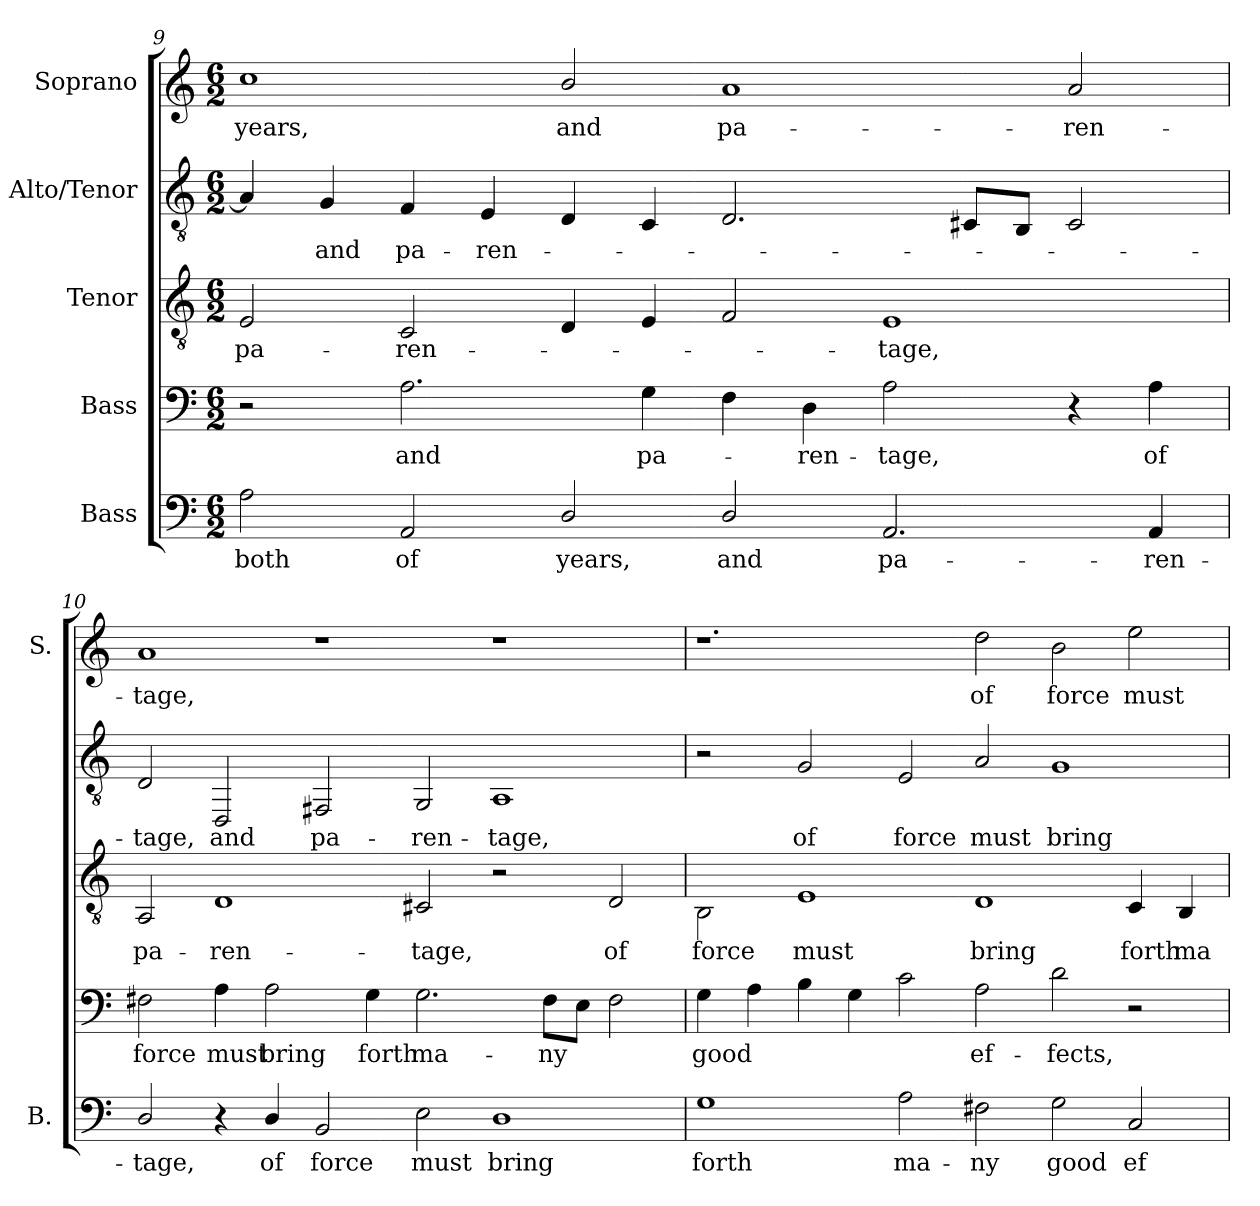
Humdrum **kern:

**kern	**text	**kern	**text	**kern	**text	**kern	**text	**kern	**text
*part5	*part5	*part4	*part4	*part3	*part3	*part2	*part2	*part1	*part1
*staff5	*staff5	*staff4	*staff4	*staff3	*staff3	*staff2	*staff2	*staff1	*staff1
*I"Bass	*	*I"Bass	*	*I"Tenor	*	*I"Alto/Tenor	*	*I"Soprano	*
*I'B.	*	*	*	*	*	*	*	*I'S.	*
*clefF4	*	*clefF4	*	*clefGv2	*	*clefGv2	*	*clefG2	*
*k[]	*	*k[]	*	*k[]	*	*k[]	*	*k[]	*
*C:	*	*C:	*	*C:	*	*C:	*	*C:	*
*M6/2	*	*M6/2	*	*M6/2	*	*M6/2	*	*M6/2	*
=9	=9	=9	=9	=9	=9	=9	=9	=9	=9
!	!LO:LY:b:color=#000000	!	!	!	!	!	!	!	!
!	!	!	!	!	!LO:LY:b:color=#000000	!	!	!	!
!	!	!	!	!	!	!	!	!	!LO:LY:b:color=#000000
2Ai\	both	2r	.	2Ei/	pa-	4Ai/]	.	1cci	years,
!	!	!	!	!	!	!	!LO:LY:b:color=#000000	!	!
.	.	.	.	.	.	4Gi/	and	.	.
!	!LO:LY:b:color=#000000	!	!	!	!	!	!	!	!
!	!	!	!LO:LY:b:color=#000000	!	!	!	!	!	!
!	!	!	!	!	!LO:LY:b:color=#000000	!	!	!	!
!	!	!	!	!	!	!	!LO:LY:b:color=#000000	!	!
2AAi/	of	2.Ai\	and	2Ci/	-ren-	4Fi/	pa-	.	.
!	!	!	!	!	!	!	!LO:LY:b:color=#000000	!	!
.	.	.	.	.	.	4Ei/	-ren-	.	.
!	!LO:LY:b:color=#000000	!	!	!	!	!	!	!	!
!	!	!	!	!	!	!	!	!	!LO:LY:b:color=#000000
2Di/	years,	.	.	4Di/	.	4Di/	.	2bi/	and
!	!	!	!LO:LY:b:color=#000000	!	!	!	!	!	!
.	.	4Gi\	pa-	4Ei/	.	4Ci/	.	.	.
!	!LO:LY:b:color=#000000	!	!	!	!	!	!	!	!
!	!	!	!	!	!	!	!	!	!LO:LY:b:color=#000000
2Di/	and	4Fi\	.	2Fi/	.	2.Di/	.	1ai	pa-
!	!	!	!LO:LY:b:color=#000000	!	!	!	!	!	!
.	.	4Di\	-ren-	.	.	.	.	.	.
!	!LO:LY:b:color=#000000	!	!	!	!	!	!	!	!
!	!	!	!LO:LY:b:color=#000000	!	!	!	!	!	!
!	!	!	!	!	!LO:LY:b:color=#000000	!	!	!	!
2.AAi/	pa-	2Ai\	-tage,	1Ei	-tage,	.	.	.	.
.	.	.	.	.	.	8C#Xi/L	.	.	.
.	.	.	.	.	.	8BBi/J	.	.	.
!	!	!	!	!	!	!	!	!	!LO:LY:b:color=#000000
.	.	4r	.	.	.	2C#i/	.	2ai/	-ren-
!	!LO:LY:b:color=#000000	!	!	!	!	!	!	!	!
!	!	!	!LO:LY:b:color=#000000	!	!	!	!	!	!
4AAi/	-ren-	4Ai\	of	.	.	.	.	.	.
!!LO:PB:g=z
=10	=10	=10	=10	=10	=10	=10	=10	=10	=10
!	!LO:LY:b:color=#000000	!	!	!	!	!	!	!	!
!	!	!	!LO:LY:b:color=#000000	!	!	!	!	!	!
!	!	!	!	!	!LO:LY:b:color=#000000	!	!	!	!
!	!	!	!	!	!	!	!LO:LY:b:color=#000000	!	!
!	!	!	!	!	!	!	!	!	!LO:LY:b:color=#000000
2Di/	-tage,	2F#Xi\	force	2AAi/	pa-	2Di/	-tage,	1ai	-tage,
!	!	!	!LO:LY:b:color=#000000	!	!	!	!	!	!
!	!	!	!	!	!LO:LY:b:color=#000000	!	!	!	!
!	!	!	!	!	!	!	!LO:LY:b:color=#000000	!	!
4r	.	4Ai\	must	1Di	-ren-	2DDi/	and	.	.
!	!LO:LY:b:color=#000000	!	!	!	!	!	!	!	!
!	!	!	!LO:LY:b:color=#000000	!	!	!	!	!	!
4Di/	of	2Ai\	bring	.	.	.	.	.	.
!	!LO:LY:b:color=#000000	!	!	!	!	!	!	!	!
!	!	!	!	!	!	!	!LO:LY:b:color=#000000	!	!
2BBi/	force	.	.	.	.	2FF#Xi/	pa-	1r	.
!	!	!	!LO:LY:b:color=#000000	!	!	!	!	!	!
.	.	4Gi\	forth	.	.	.	.	.	.
!	!LO:LY:b:color=#000000	!	!	!	!	!	!	!	!
!	!	!	!LO:LY:b:color=#000000	!	!	!	!	!	!
!	!	!	!	!	!LO:LY:b:color=#000000	!	!	!	!
!	!	!	!	!	!	!	!LO:LY:b:color=#000000	!	!
2Ei\	must	2.Gi\	ma-	2C#Xi/	-tage,	2GGi/	-ren-	.	.
!	!LO:LY:b:color=#000000	!	!	!	!	!	!	!	!
!	!	!	!	!	!	!	!LO:LY:b:color=#000000	!	!
1Di	bring	.	.	2r	.	1AAi	-tage,	1r	.
!	!	!	!LO:LY:b:color=#000000	!	!	!	!	!	!
.	.	8F#i\L	-ny	.	.	.	.	.	.
.	.	8Ei\J	.	.	.	.	.	.	.
!	!	!	!	!	!LO:LY:b:color=#000000	!	!	!	!
.	.	2F#i\	.	2Di/	of	.	.	.	.
=11	=11	=11	=11	=11	=11	=11	=11	=11	=11
!	!LO:LY:b:color=#000000	!	!	!	!	!	!	!	!
!	!	!	!LO:LY:b:color=#000000	!	!	!	!	!	!
!	!	!	!	!	!LO:LY:b:color=#000000	!	!	!	!
1Gi	forth	4Gi\	good	2BBi\	force	2r	.	1.r	.
.	.	4Ai\	.	.	.	.	.	.	.
!	!	!	!	!	!LO:LY:b:color=#000000	!	!	!	!
!	!	!	!	!	!	!	!LO:LY:b:color=#000000	!	!
.	.	4Bi\	.	1Ei	must	2Gi/	of	.	.
.	.	4Gi\	.	.	.	.	.	.	.
!	!LO:LY:b:color=#000000	!	!	!	!	!	!	!	!
!	!	!	!	!	!	!	!LO:LY:b:color=#000000	!	!
2Ai\	ma-	2ci\	.	.	.	2Ei/	force	.	.
!	!LO:LY:b:color=#000000	!	!	!	!	!	!	!	!
!	!	!	!LO:LY:b:color=#000000	!	!	!	!	!	!
!	!	!	!	!	!LO:LY:b:color=#000000	!	!	!	!
!	!	!	!	!	!	!	!LO:LY:b:color=#000000	!	!
!	!	!	!	!	!	!	!	!	!LO:LY:b:color=#000000
2F#Xi\	-ny	2Ai\	ef-	1Di	bring	2Ai/	must	2ddi\	of
!	!LO:LY:b:color=#000000	!	!	!	!	!	!	!	!
!	!	!	!LO:LY:b:color=#000000	!	!	!	!	!	!
!	!	!	!	!	!	!	!LO:LY:b:color=#000000	!	!
!	!	!	!	!	!	!	!	!	!LO:LY:b:color=#000000
2Gi\	good	2di\	-fects,	.	.	1Gi	bring	2bi\	force
!	!LO:LY:b:color=#000000	!	!	!	!	!	!	!	!
!	!	!	!	!	!LO:LY:b:color=#000000	!	!	!	!
!	!	!	!	!	!	!	!	!	!LO:LY:b:color=#000000
2Ci/	ef-	2r	.	4Ci/	forth	.	.	2eei\	must
!	!	!	!	!	!LO:LY:b:color=#000000	!	!	!	!
.	.	.	.	4BBi/	ma-	.	.	.	.
=	=	=	=	=	=	=	=	=	=
*-	*-	*-	*-	*-	*-	*-	*-	*-	*-
